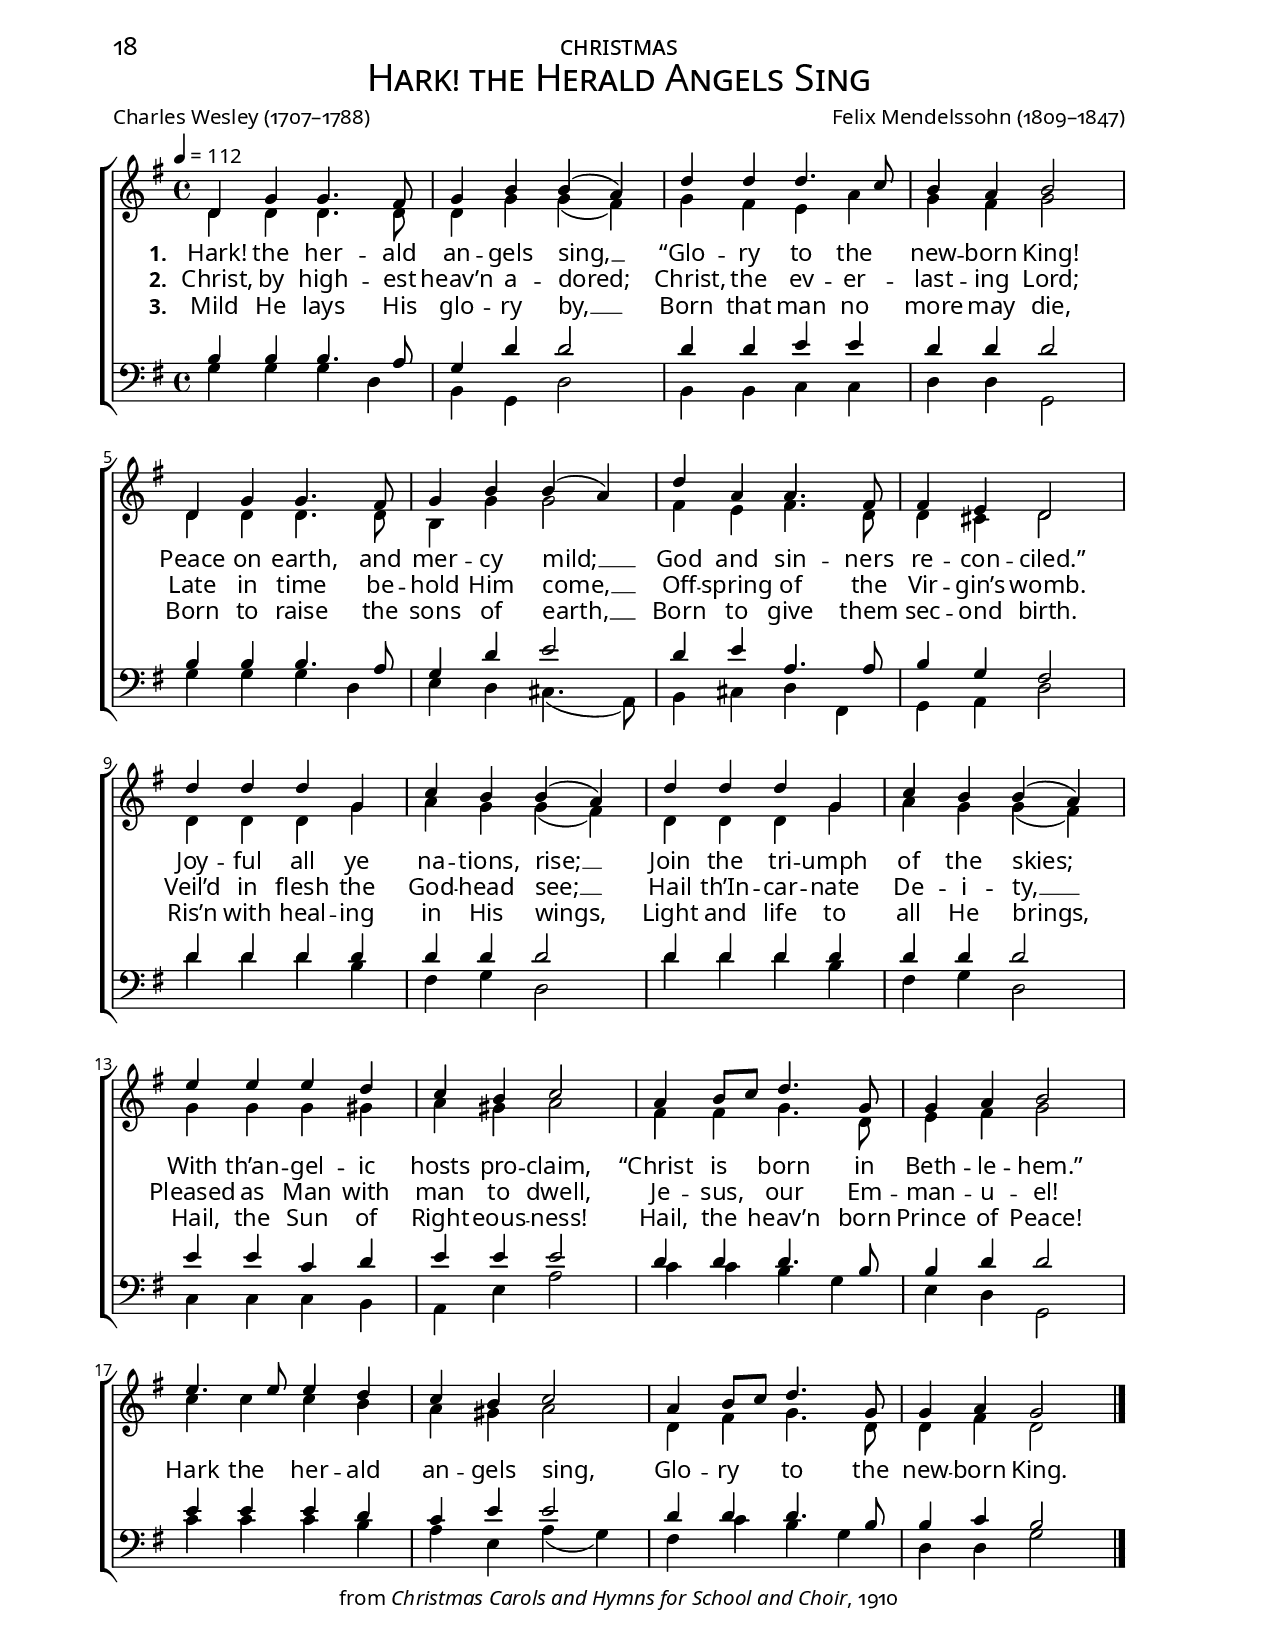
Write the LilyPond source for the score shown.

\version "2.14.2"
\include "util.ly"
\header {
  title = \markup{\override #'(font-name . "Garamond Premr Pro Smbd Subh"){ \abs-fontsize #18 \smallCapsOldStyle"Hark! the Herald Angels Sing"}}
  poet = \markup\oldStyleNum"Charles Wesley (1707–1788)"
  composer = \markup\oldStyleNum"Felix Mendelssohn (1809–1847)"
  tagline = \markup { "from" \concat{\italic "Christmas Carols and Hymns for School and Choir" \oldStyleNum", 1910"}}
}
\paper {
  paper-height = 11\in
  paper-width = 8.5\in
  indent = 0\in
  %system-system-spacing = #'((basic-distance . 10) (padding . 0))
  system-system-spacing =
    #'((basic-distance . 0)
       (minimum-distance . 0)
       (padding . 0)
       (stretchability . 100))
  ragged-last-bottom = ##f
  ragged-bottom = ##f
  two-sided = ##t
  inner-margin = 1\in
  outer-margin = 0.75\in
  top-margin = 0.26\in
  bottom-margin = 0.25\in
  first-page-number = #018
  print-first-page-number = ##t
  headerLine = \markup{ \smallCapsOldStyle"christmas"}
  oddHeaderMarkup = \markup\fill-line{
     \abs-fontsize #12.5
     \combine 
        \fill-line{"" \on-the-fly #print-page-number-check-first
        \oldStylePageNum""
        }
        \fill-line{\headerLine}
  }
  evenHeaderMarkup = \markup {
     \abs-fontsize #12.5
     \combine
        \on-the-fly #print-page-number-check-first
        \oldStylePageNum""
        \fill-line{\headerLine}
  }
}
#(set-global-staff-size 18) \paper{ #(define fonts (make-pango-font-tree "Garamond Premr Pro" "Garamond Premr Pro" "Garamond Premr Pro" (/ 18 20))) }
global = {
  \key g \major
  \time 4/4
  \autoBeamOff
  \override DynamicLineSpanner #'staff-padding = #0.0
  \override DynamicLineSpanner #'Y-extent = #'(-0.5 . 1)
}

sopMusic = \relative c' {
  \tempo 4 = 112
  d4 g g4. fis8 |
  g4 b b( a) |
  d d d4. c8 |
  b4 a b2 |
  
  d,4 g g4. fis8 |
  g4 b b( a) |
  d a a4. fis8 |
  fis4 e d2 |
  
  d'4 d d g, |
  c b b( a) |
  d d d g, |
  c b b( a) |
  
  e' e e d |
  c b c2 |
  a4 b8[ c] d4. g,8 |
  g4 a b2 | \break
  
  e4. e8 e4 d |
  c b c2 |
  a4 b8[ c] d4. g,8 |
  g4 a g2 \bar "|."
}
sopWords = \lyricmode {
  
}

altoMusic = \relative c' {
  d4 d d4. d8 |
  d4 g g( fis) |
  g fis e a |
  g fis g2 |
  
  d4 d d4. d8 |
  b4 g' g2 |
  fis4 e fis4. d8 |
  d4 cis d2 |
  
  d4 d d g |
  a g g( fis) |
  d d d g |
  a g g( fis) |
  
  g g g gis |
  a gis a2 |
  fis4 fis g4. d8 |
  e4 fis g2 |
  
  c4 c c b |
  a gis a2 |
  d,4 fis g4. d8 |
  d4 fis d2 \bar "|."
}
altoWords = \lyricmode {
  \dropLyricsVII
  \set stanza = #"1. "
  \set associatedVoice = "altos"
  Hark! the her -- ald an -- gels sing, __ “Glo -- ry to the new -- born King!
  \unset associatedVoice
  Peace on earth, and
  \set associatedVoice = "basses"
  mer -- cy mild; __
  \unset associatedVoice
  God and sin -- ners re -- con -- ciled.”
  Joy -- ful all ye na -- tions, rise; __
  Join the tri -- umph of the skies;
  With th’an -- gel -- ic hosts pro -- claim,
  “Christ is born in Beth -- le -- hem.”
  
  \dropLyricsV
  \set associatedVoice = "basses"
  Hark the her -- ald
  an -- gels sing,
  \unset associatedVoice
  Glo -- ry to the new -- born King.
}
altoWordsII = \lyricmode {
  \dropLyricsVII
  \set stanza = #"2. "
  \set associatedVoice = "altos"
  Christ, by high -- est heav’n a -- dored; Christ, the ev -- er -- last -- ing Lord;
  \unset associatedVoice
  Late in time be -- hold
  \set associatedVoice = "basses"
  Him come, __
  \unset associatedVoice
  Off -- spring of the Vir -- gin’s womb.
  Veil’d in flesh the God -- head see; __
  Hail th’In -- car -- nate De -- i -- ty, __
  Pleased as Man with man to dwell, Je -- sus, our Em -- man -- u -- el!
}
altoWordsIII = \lyricmode {
  \dropLyricsVII
  \set stanza = #"3. "
  \set associatedVoice = "altos"
  Mild He lays His glo -- ry by, __
  Born that man no more may die,
  \unset associatedVoice
  Born to raise the
  \set associatedVoice = "basses"
  sons of earth, __
  \unset associatedVoice
  Born to give them sec -- ond birth.
  Ris’n with heal -- ing in His wings,
  Light and life to all He brings,
  Hail, the Sun of Right -- eous -- ness!
  Hail, the heav’n born Prince of Peace!
}
altoWordsIV = \lyricmode {
  
}

tenorMusic = \relative c' {
  b4 b b4. a8 |
  g4 d' d2 |
  d4 d e e |
  d d d2 |
  
  b4 b b4. a8 |
  g4 d' e2 |
  d4 e a,4. a8 |
  b4 g fis2 |
  
  d'4 d d d |
  d d d2 |
  d4 d d d |
  d d d2 |
  
  e4 e c d |
  e e e2 |
  d4 d d4. b8 |
  b4 d d2 |
  
  e4 e e d |
  c e e2 |
  d4 d d4. b8 |
  b4 c b2 \bar "|."
}
tenorWords = \lyricmode {

}

bassMusic = \relative c' {
  g4 g g d |
  b g d'2 |
  b4 b c c |
  d d g,2 |
  
  g'4 g g d |
  e d cis4.( a8) |
  b4 cis d fis, |
  g a d2 |
  
  d'4 d d b |
  fis g d2 |
  d'4 d d b |
  fis g d2 |
  
  c4 c c b |
  a e' a2 |
  c4 c b g |
  e d g,2 |
  
  c'4 c c b |
  a e a( g) |
  fis c' b g |
  d d g2 \bar "|."
}
bassWords = \lyricmode {

}

\score {
  <<
   \new ChoirStaff <<
%    \new Lyrics = sopranos \with { \override VerticalAxisGroup #'nonstaff-relatedstaff-spacing = #'((basic-distance . 1)) }
    \new Staff = women <<
      \new Voice = "sopranos" { \voiceOne << \global \sopMusic >> }
      \new Voice = "altos" { \voiceTwo << \global \altoMusic >> }
    >>
    \new Lyrics \with { alignAboveContext = #"women" \override VerticalAxisGroup #'nonstaff-relatedstaff-spacing = #'((basic-distance . 1))} \lyricsto "sopranos" \sopWords
   \new Staff = men <<
      \clef bass
      \new Voice = "tenors" { \voiceOne << \global \tenorMusic >> }
      \new Voice = "basses" { \voiceTwo << \global \bassMusic >> }
    >>
    \new Lyrics = "altosIV"  \with { alignBelowContext = #"women" \override VerticalAxisGroup #'nonstaff-relatedstaff-spacing = #'((basic-distance . 1))} \lyricsto "altos" \altoWordsIV
    \new Lyrics = "altosIII"  \with { alignBelowContext = #"women" \override VerticalAxisGroup #'nonstaff-relatedstaff-spacing = #'((basic-distance . 1))} \lyricsto "altos" \altoWordsIII
    \new Lyrics = "altosII"  \with { alignBelowContext = #"women" \override VerticalAxisGroup #'nonstaff-relatedstaff-spacing = #'((basic-distance . 1))} \lyricsto "altos" \altoWordsII
    \new Lyrics = "altos"  \with { alignBelowContext = #"women" \override VerticalAxisGroup #'nonstaff-relatedstaff-spacing = #'((basic-distance . 1))} \lyricsto "altos" \altoWords
    \new Lyrics \with { alignAboveContext = #"men" \override VerticalAxisGroup #'nonstaff-relatedstaff-spacing = #'((basic-distance . 1)) } \lyricsto "tenors" \tenorWords
    \new Lyrics \with { alignBelowContext = #"men" \override VerticalAxisGroup #'nonstaff-relatedstaff-spacing = #'((basic-distance . 1)) } \lyricsto "basses" \bassWords
  >>
%    \new PianoStaff << \new Staff { \new Voice { \pianoRH } } \new Staff { \clef "bass" \pianoLH } >>
  >>
  \layout {
  \context {
    \Lyrics
    \override LyricText #'font-size = #1.3
  }
    \context {
      \Score
      %\override SpacingSpanner #'base-shortest-duration = #(ly:make-moment 1 8)
      %\override SpacingSpanner #'common-shortest-duration = #(ly:make-moment 1 4)
    }
    \context {
      % Remove all empty staves
      % \Staff \RemoveEmptyStaves \override VerticalAxisGroup #'remove-first = ##t
    }
    \context {
      \Lyrics
      \override LyricText #'X-offset = #center-on-word
    }
  }
}

